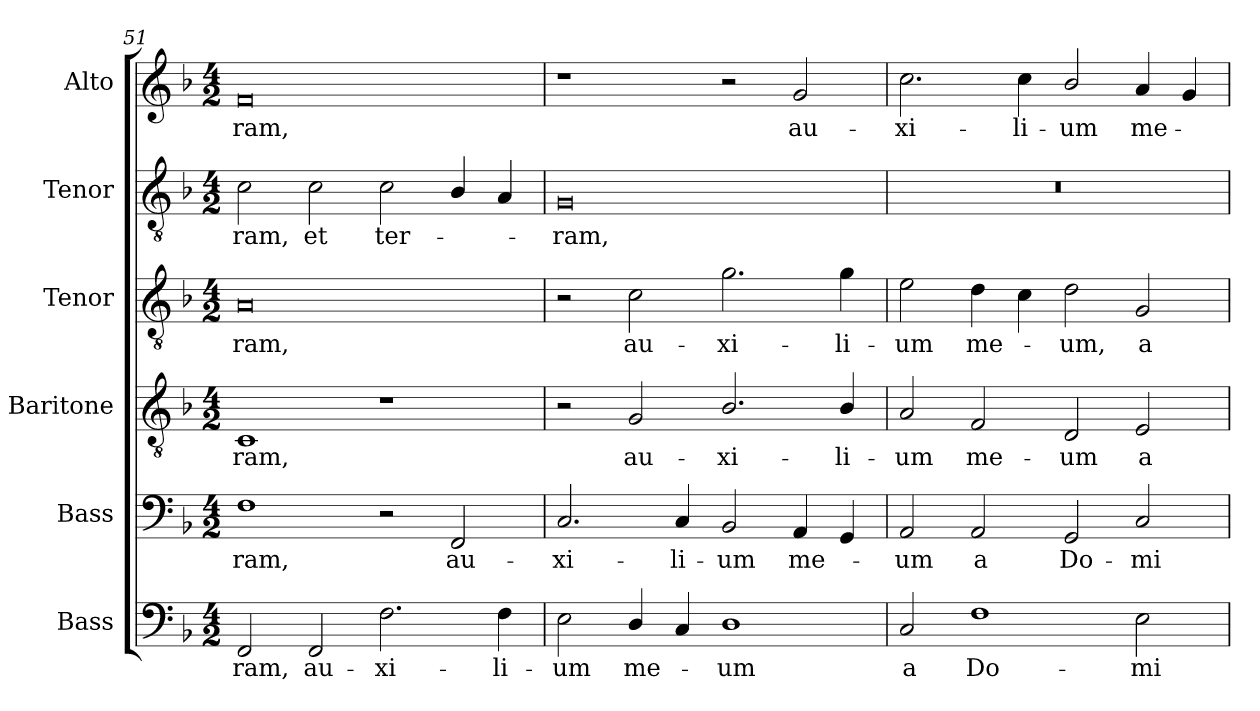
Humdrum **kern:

**kern	**text	**kern	**text	**kern	**text	**kern	**text	**kern	**text	**kern	**text
*part6	*part6	*part5	*part5	*part4	*part4	*part3	*part3	*part2	*part2	*part1	*part1
*staff6	*staff6	*staff5	*staff5	*staff4	*staff4	*staff3	*staff3	*staff2	*staff2	*staff1	*staff1
*I"Bass	*	*I"Bass	*	*I"Baritone	*	*I"Tenor	*	*I"Tenor	*	*I"Alto	*
*I'B.	*	*I'B.	*	*I'T.	*	*I'T.	*	*I'T.	*	*I'A.	*
*clefF4	*	*clefF4	*	*clefGv2	*	*clefGv2	*	*clefGv2	*	*clefG2	*
*	*	*	*	*ITrd7c12	*	*ITrd7c12	*	*ITrd7c12	*	*	*
*k[b-]	*	*k[b-]	*	*k[b-]	*	*k[b-]	*	*k[b-]	*	*k[b-]	*
*F:	*	*F:	*	*F:	*	*F:	*	*F:	*	*F:	*
*M4/2	*	*M4/2	*	*M4/2	*	*M4/2	*	*M4/2	*	*M4/2	*
=51	=51	=51	=51	=51	=51	=51	=51	=51	=51	=51	=51
!	!LO:LY:b:color=#000000	!	!	!	!	!	!	!	!	!	!
!	!	!	!LO:LY:b:color=#000000	!	!	!	!	!	!	!	!
!	!	!	!	!	!LO:LY:b:color=#000000	!	!	!	!	!	!
!	!	!	!	!	!	!	!LO:LY:b:color=#000000	!	!	!	!
!	!	!	!	!	!	!	!	!	!LO:LY:b:color=#000000	!	!
!	!	!	!	!	!	!	!	!	!	!	!LO:LY:b:color=#000000
2FFi/	-ram,	1Fi	-ram,	1CCi	-ram,	0AAi	-ram,	2Ci\	-ram,	0fi	-ram,
!	!LO:LY:b:color=#000000	!	!	!	!	!	!	!	!	!	!
!	!	!	!	!	!	!	!	!	!LO:LY:b:color=#000000	!	!
2FFi/	au-	.	.	.	.	.	.	2Ci\	et	.	.
!	!LO:LY:b:color=#000000	!	!	!	!	!	!	!	!	!	!
!	!	!	!	!	!	!	!	!	!LO:LY:b:color=#000000	!	!
2.Fi\	-xi-	2r	.	1r	.	.	.	2Ci\	ter-	.	.
!	!	!	!LO:LY:b:color=#000000	!	!	!	!	!	!	!	!
.	.	2FFi/	au-	.	.	.	.	4BB-i/	.	.	.
!	!LO:LY:b:color=#000000	!	!	!	!	!	!	!	!	!	!
4Fi\	-li-	.	.	.	.	.	.	4AAi/	.	.	.
=52	=52	=52	=52	=52	=52	=52	=52	=52	=52	=52	=52
!	!LO:LY:b:color=#000000	!	!	!	!	!	!	!	!	!	!
!	!	!	!LO:LY:b:color=#000000	!	!	!	!	!	!	!	!
!	!	!	!	!	!	!	!	!	!LO:LY:b:color=#000000	!	!
2Ei\	-um	2.Ci/	-xi-	2r	.	2r	.	0GGi	-ram,	1r	.
!	!LO:LY:b:color=#000000	!	!	!	!	!	!	!	!	!	!
!	!	!	!	!	!LO:LY:b:color=#000000	!	!	!	!	!	!
!	!	!	!	!	!	!	!LO:LY:b:color=#000000	!	!	!	!
4Di/	me-	.	.	2GGi/	au-	2Ci\	au-	.	.	.	.
!	!	!	!LO:LY:b:color=#000000	!	!	!	!	!	!	!	!
4Ci/	.	4Ci/	-li-	.	.	.	.	.	.	.	.
!	!LO:LY:b:color=#000000	!	!	!	!	!	!	!	!	!	!
!	!	!	!LO:LY:b:color=#000000	!	!	!	!	!	!	!	!
!	!	!	!	!	!LO:LY:b:color=#000000	!	!	!	!	!	!
!	!	!	!	!	!	!	!LO:LY:b:color=#000000	!	!	!	!
1Di	-um	2BB-i/	-um	2.BB-i/	-xi-	2.Gi\	-xi-	.	.	2r	.
!	!	!	!LO:LY:b:color=#000000	!	!	!	!	!	!	!	!
!	!	!	!	!	!	!	!	!	!	!	!LO:LY:b:color=#000000
.	.	4AAi/	me-	.	.	.	.	.	.	2gi/	au-
!	!	!	!	!	!LO:LY:b:color=#000000	!	!	!	!	!	!
!	!	!	!	!	!	!	!LO:LY:b:color=#000000	!	!	!	!
.	.	4GGi/	.	4BB-i/	-li-	4Gi\	-li-	.	.	.	.
!!LO:LB:g=z
=53	=53	=53	=53	=53	=53	=53	=53	=53	=53	=53	=53
!	!LO:LY:b:color=#000000	!	!	!	!	!	!	!	!	!	!
!	!	!	!LO:LY:b:color=#000000	!	!	!	!	!	!	!	!
!	!	!	!	!	!LO:LY:b:color=#000000	!	!	!	!	!	!
!	!	!	!	!	!	!	!LO:LY:b:color=#000000	!LO:N:vis=1	!	!	!
!	!	!	!	!	!	!	!	!	!	!	!LO:LY:b:color=#000000
2Ci/	a	2AAi/	-um	2AAi/	-um	2Ei\	-um	0r	.	2.cci\	-xi-
!	!LO:LY:b:color=#000000	!	!	!	!	!	!	!	!	!	!
!	!	!	!LO:LY:b:color=#000000	!	!	!	!	!	!	!	!
!	!	!	!	!	!LO:LY:b:color=#000000	!	!	!	!	!	!
!	!	!	!	!	!	!	!LO:LY:b:color=#000000	!	!	!	!
1Fi	Do-	2AAi/	a	2FFi/	me-	4Di\	me-	.	.	.	.
!	!	!	!	!	!	!	!	!	!	!	!LO:LY:b:color=#000000
.	.	.	.	.	.	4Ci\	.	.	.	4cci\	-li-
!	!	!	!LO:LY:b:color=#000000	!	!	!	!	!	!	!	!
!	!	!	!	!	!LO:LY:b:color=#000000	!	!	!	!	!	!
!	!	!	!	!	!	!	!LO:LY:b:color=#000000	!	!	!	!
!	!	!	!	!	!	!	!	!	!	!	!LO:LY:b:color=#000000
.	.	2GGi/	Do-	2DDi/	-um	2Di\	-um,	.	.	2b-i/	-um
!	!LO:LY:b:color=#000000	!	!	!	!	!	!	!	!	!	!
!	!	!	!LO:LY:b:color=#000000	!	!	!	!	!	!	!	!
!	!	!	!	!	!LO:LY:b:color=#000000	!	!	!	!	!	!
!	!	!	!	!	!	!	!LO:LY:b:color=#000000	!	!	!	!
!	!	!	!	!	!	!	!	!	!	!	!LO:LY:b:color=#000000
2Ei\	-mi-	2Ci/	-mi-	2EEi/	a	2GGi/	a	.	.	4ai/	me-
.	.	.	.	.	.	.	.	.	.	4gi/	.
=	=	=	=	=	=	=	=	=	=	=	=
*-	*-	*-	*-	*-	*-	*-	*-	*-	*-	*-	*-
